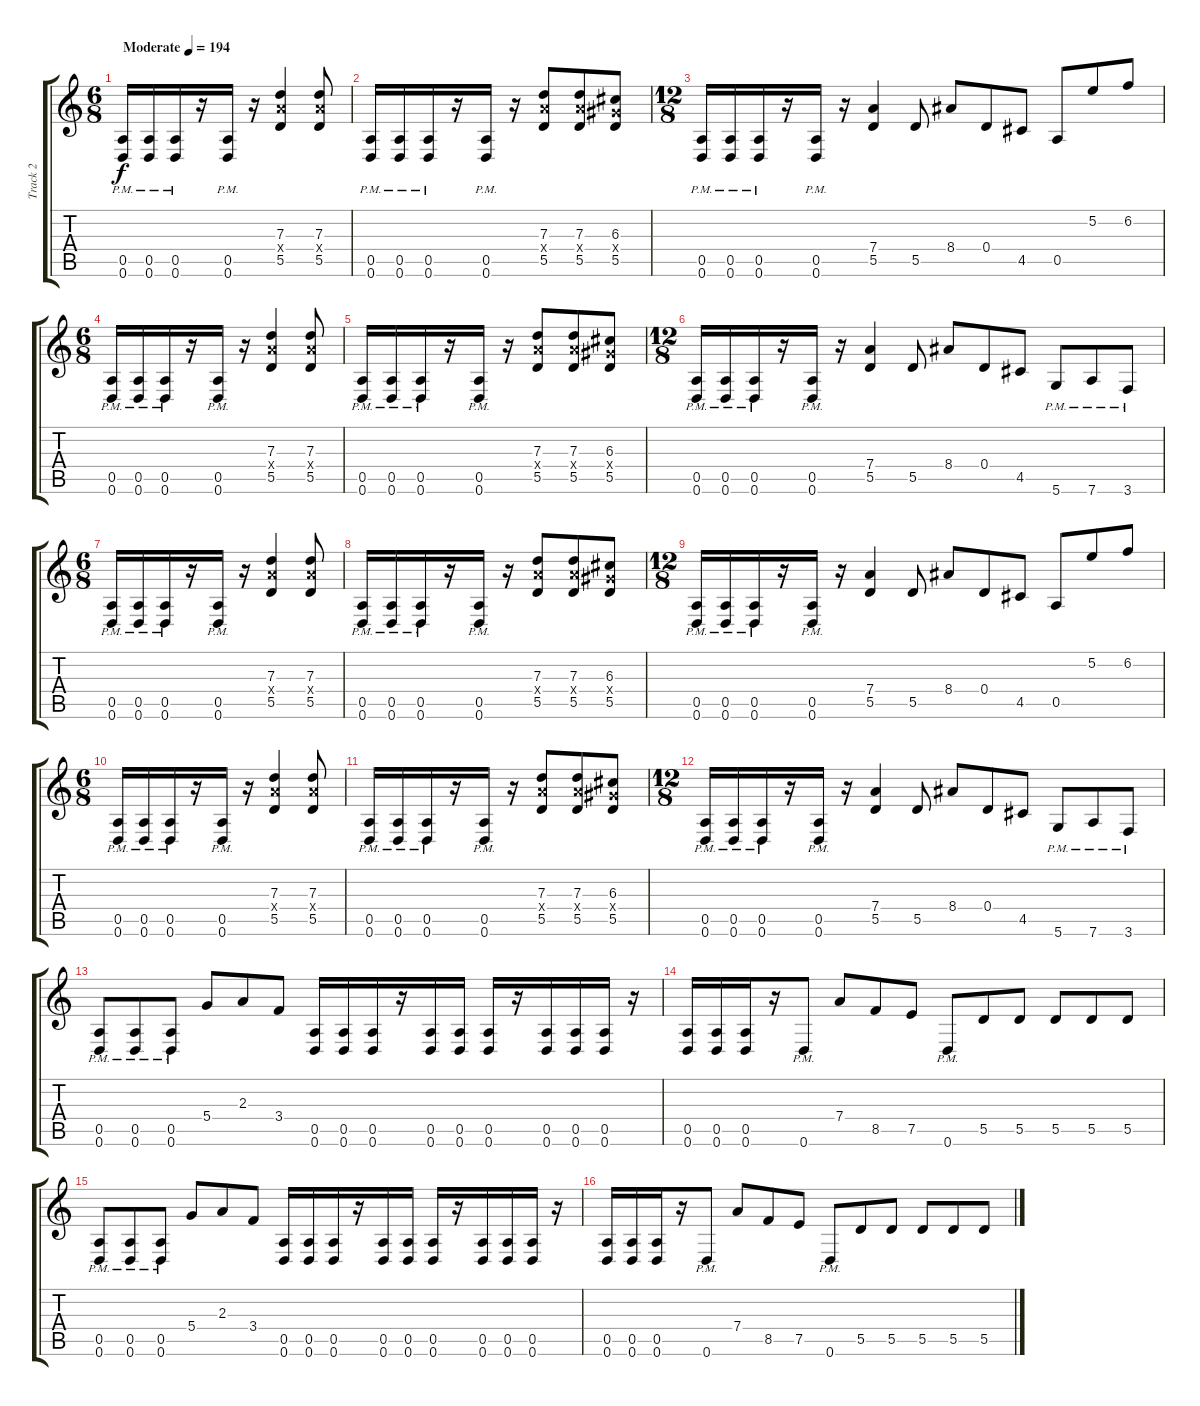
\track ("Track 2" "Track 2") {instrument distortionguitar}
\staff {score tabs}
\tuning (E4 B3 G3 D3 A2 D2) {hide}
\ts (6 8)
\tempo (194 "Moderate")
\clef g2
\ks c
(0.5{pm} 0.6{pm}).16{dy f instrument distortionguitar} (0.5{pm} 0.6{pm}).16 (0.5{pm} 0.6{pm}).16 r.16 (0.5 0.6{pm}).16 r.16 (7.3 7.4{x} 5.5).4 (7.3 7.4{x} 5.5).8 |
(0.5{pm} 0.6{pm}).16 (0.5{pm} 0.6{pm}).16 (0.5{pm} 0.6{pm}).16 r.16 (0.5 0.6{pm}).16 r.16 (7.3 7.4{x} 5.5).8 (7.3 7.4{x} 5.5).8 (6.3 6.4{x} 5.5).8 |
\ts (12 8)
(0.5{pm} 0.6{pm}).16 (0.5{pm} 0.6{pm}).16 (0.5{pm} 0.6{pm}).16 r.16 (0.5 0.6{pm}).16 r.16 (7.4 5.5).4 5.5.8 8.4.8 0.4.8 4.5.8 0.5.8 5.2.8 6.2.8 |
\ts (6 8)
(0.5{pm} 0.6{pm}).16 (0.5{pm} 0.6{pm}).16 (0.5{pm} 0.6{pm}).16 r.16 (0.5 0.6{pm}).16 r.16 (7.3 7.4{x} 5.5).4 (7.3 7.4{x} 5.5).8 |
(0.5{pm} 0.6{pm}).16 (0.5{pm} 0.6{pm}).16 (0.5{pm} 0.6{pm}).16 r.16 (0.5 0.6{pm}).16 r.16 (7.3 7.4{x} 5.5).8 (7.3 7.4{x} 5.5).8 (6.3 6.4{x} 5.5).8 |
\ts (12 8)
(0.5{pm} 0.6{pm}).16 (0.5{pm} 0.6{pm}).16 (0.5{pm} 0.6{pm}).16 r.16 (0.5 0.6{pm}).16 r.16 (7.4 5.5).4 5.5.8 8.4.8 0.4.8 4.5.8 5.6{pm}.8 7.6{pm}.8 3.6{pm}.8 |
\ts (6 8)
(0.5{pm} 0.6{pm}).16 (0.5{pm} 0.6{pm}).16 (0.5{pm} 0.6{pm}).16 r.16 (0.5 0.6{pm}).16 r.16 (7.3 7.4{x} 5.5).4 (7.3 7.4{x} 5.5).8 |
(0.5{pm} 0.6{pm}).16 (0.5{pm} 0.6{pm}).16 (0.5{pm} 0.6{pm}).16 r.16 (0.5 0.6{pm}).16 r.16 (7.3 7.4{x} 5.5).8 (7.3 7.4{x} 5.5).8 (6.3 6.4{x} 5.5).8 |
\ts (12 8)
(0.5{pm} 0.6{pm}).16 (0.5{pm} 0.6{pm}).16 (0.5{pm} 0.6{pm}).16 r.16 (0.5 0.6{pm}).16 r.16 (7.4 5.5).4 5.5.8 8.4.8 0.4.8 4.5.8 0.5.8 5.2.8 6.2.8 |
\ts (6 8)
(0.5{pm} 0.6{pm}).16 (0.5{pm} 0.6{pm}).16 (0.5{pm} 0.6{pm}).16 r.16 (0.5 0.6{pm}).16 r.16 (7.3 7.4{x} 5.5).4 (7.3 7.4{x} 5.5).8 |
(0.5{pm} 0.6{pm}).16 (0.5{pm} 0.6{pm}).16 (0.5{pm} 0.6{pm}).16 r.16 (0.5 0.6{pm}).16 r.16 (7.3 7.4{x} 5.5).8 (7.3 7.4{x} 5.5).8 (6.3 6.4{x} 5.5).8 |
\ts (12 8)
(0.5{pm} 0.6{pm}).16 (0.5{pm} 0.6{pm}).16 (0.5{pm} 0.6{pm}).16 r.16 (0.5 0.6{pm}).16 r.16 (7.4 5.5).4 5.5.8 8.4.8 0.4.8 4.5.8 5.6{pm}.8 7.6{pm}.8 3.6{pm}.8 |
(0.5{pm} 0.6{pm}).8 (0.5{pm} 0.6{pm}).8 (0.5{pm} 0.6{pm}).8 5.4.8 2.3.8 3.4.8 (0.5 0.6).16 (0.5 0.6).16 (0.5 0.6).16 r.16 (0.5 0.6).16 (0.5 0.6).16 (0.5 0.6).16 r.16 (0.5 0.6).16 (0.5 0.6).16 (0.5 0.6).16 r.16 |
(0.5 0.6).16 (0.5 0.6).16 (0.5 0.6).16 r.16 0.6{pm}.8 7.4.8 8.5.8 7.5.8 0.6{pm}.8 5.5.8 5.5.8 5.5.8 5.5.8 5.5.8 |
(0.5{pm} 0.6{pm}).8 (0.5{pm} 0.6{pm}).8 (0.5{pm} 0.6{pm}).8 5.4.8 2.3.8 3.4.8 (0.5 0.6).16 (0.5 0.6).16 (0.5 0.6).16 r.16 (0.5 0.6).16 (0.5 0.6).16 (0.5 0.6).16 r.16 (0.5 0.6).16 (0.5 0.6).16 (0.5 0.6).16 r.16 |
(0.5 0.6).16 (0.5 0.6).16 (0.5 0.6).16 r.16 0.6{pm}.8 7.4.8 8.5.8 7.5.8 0.6{pm}.8 5.5.8 5.5.8 5.5.8 5.5.8 5.5.8
